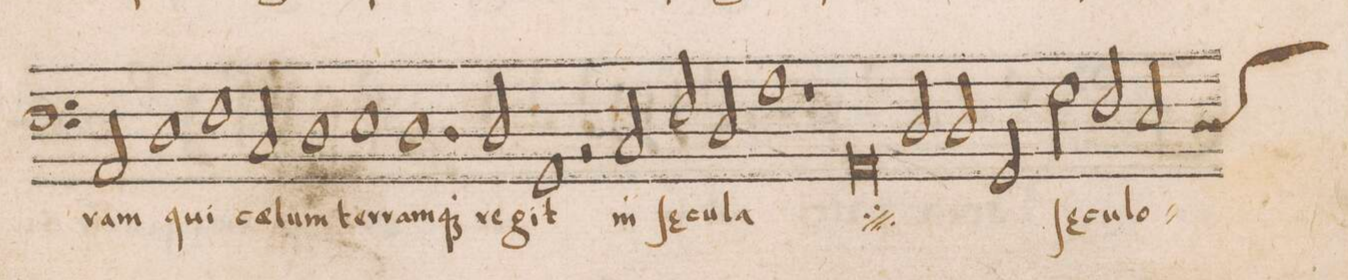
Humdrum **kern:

**kern	**text
*I"BASSVS	*
*clefF4	*
*k[]	*
*met(C|)	*
*M2/1	*
2AA/	-ram
1D/	qui
=23-	=23-
1F	cae-
2C/	-lum
=24-	=24-
1D	ter-
1E	-ram-
=25-	=25-
1.D	-q(ue)
2D/	re-
=26-	=26-
1GG	-git
2rBB	.
2C/	in
=27-	=27-
2F/	ſ(ae)-
2D/	-cu-
1A	-la
=28-	=28-
1rA	.
*	*ij
0AA	in
=29-	=29-
2D/	ſ(ae)-
2D/	-cu-
=30-	=30-
2GG/	-la
*	*Xij
2G\	ſ(ae)-
2F/	-cu-
*custos:D	*
2E/	-lo-
=31-	=31-
*-	*-
